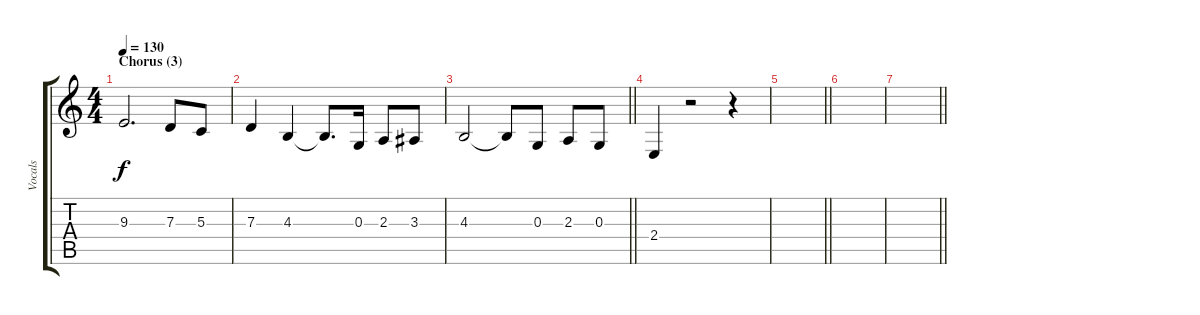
\track ("Vocals" "Vocals") {instrument tenorsax}
\staff {score tabs}
\tuning (E4 B3 G3 D3 A2 E2) {hide}
\ts (4 4)
\section ("" "Chorus (3)")
\tempo 130
\clef g2
\ks c
9.3.2{d dy f} 7.3.8 5.3.8 |
7.3.4 4.3.4 4.3{t}.8{d} 0.3.16 2.3.8 3.3.8 |
\barLineRight lightlight
4.3.2 4.3{t}.8 0.3.8 2.3.8 0.3.8 |
2.4.4 r.2 r.4 |
\barLineRight lightlight
|
|
\barLineRight lightlight
